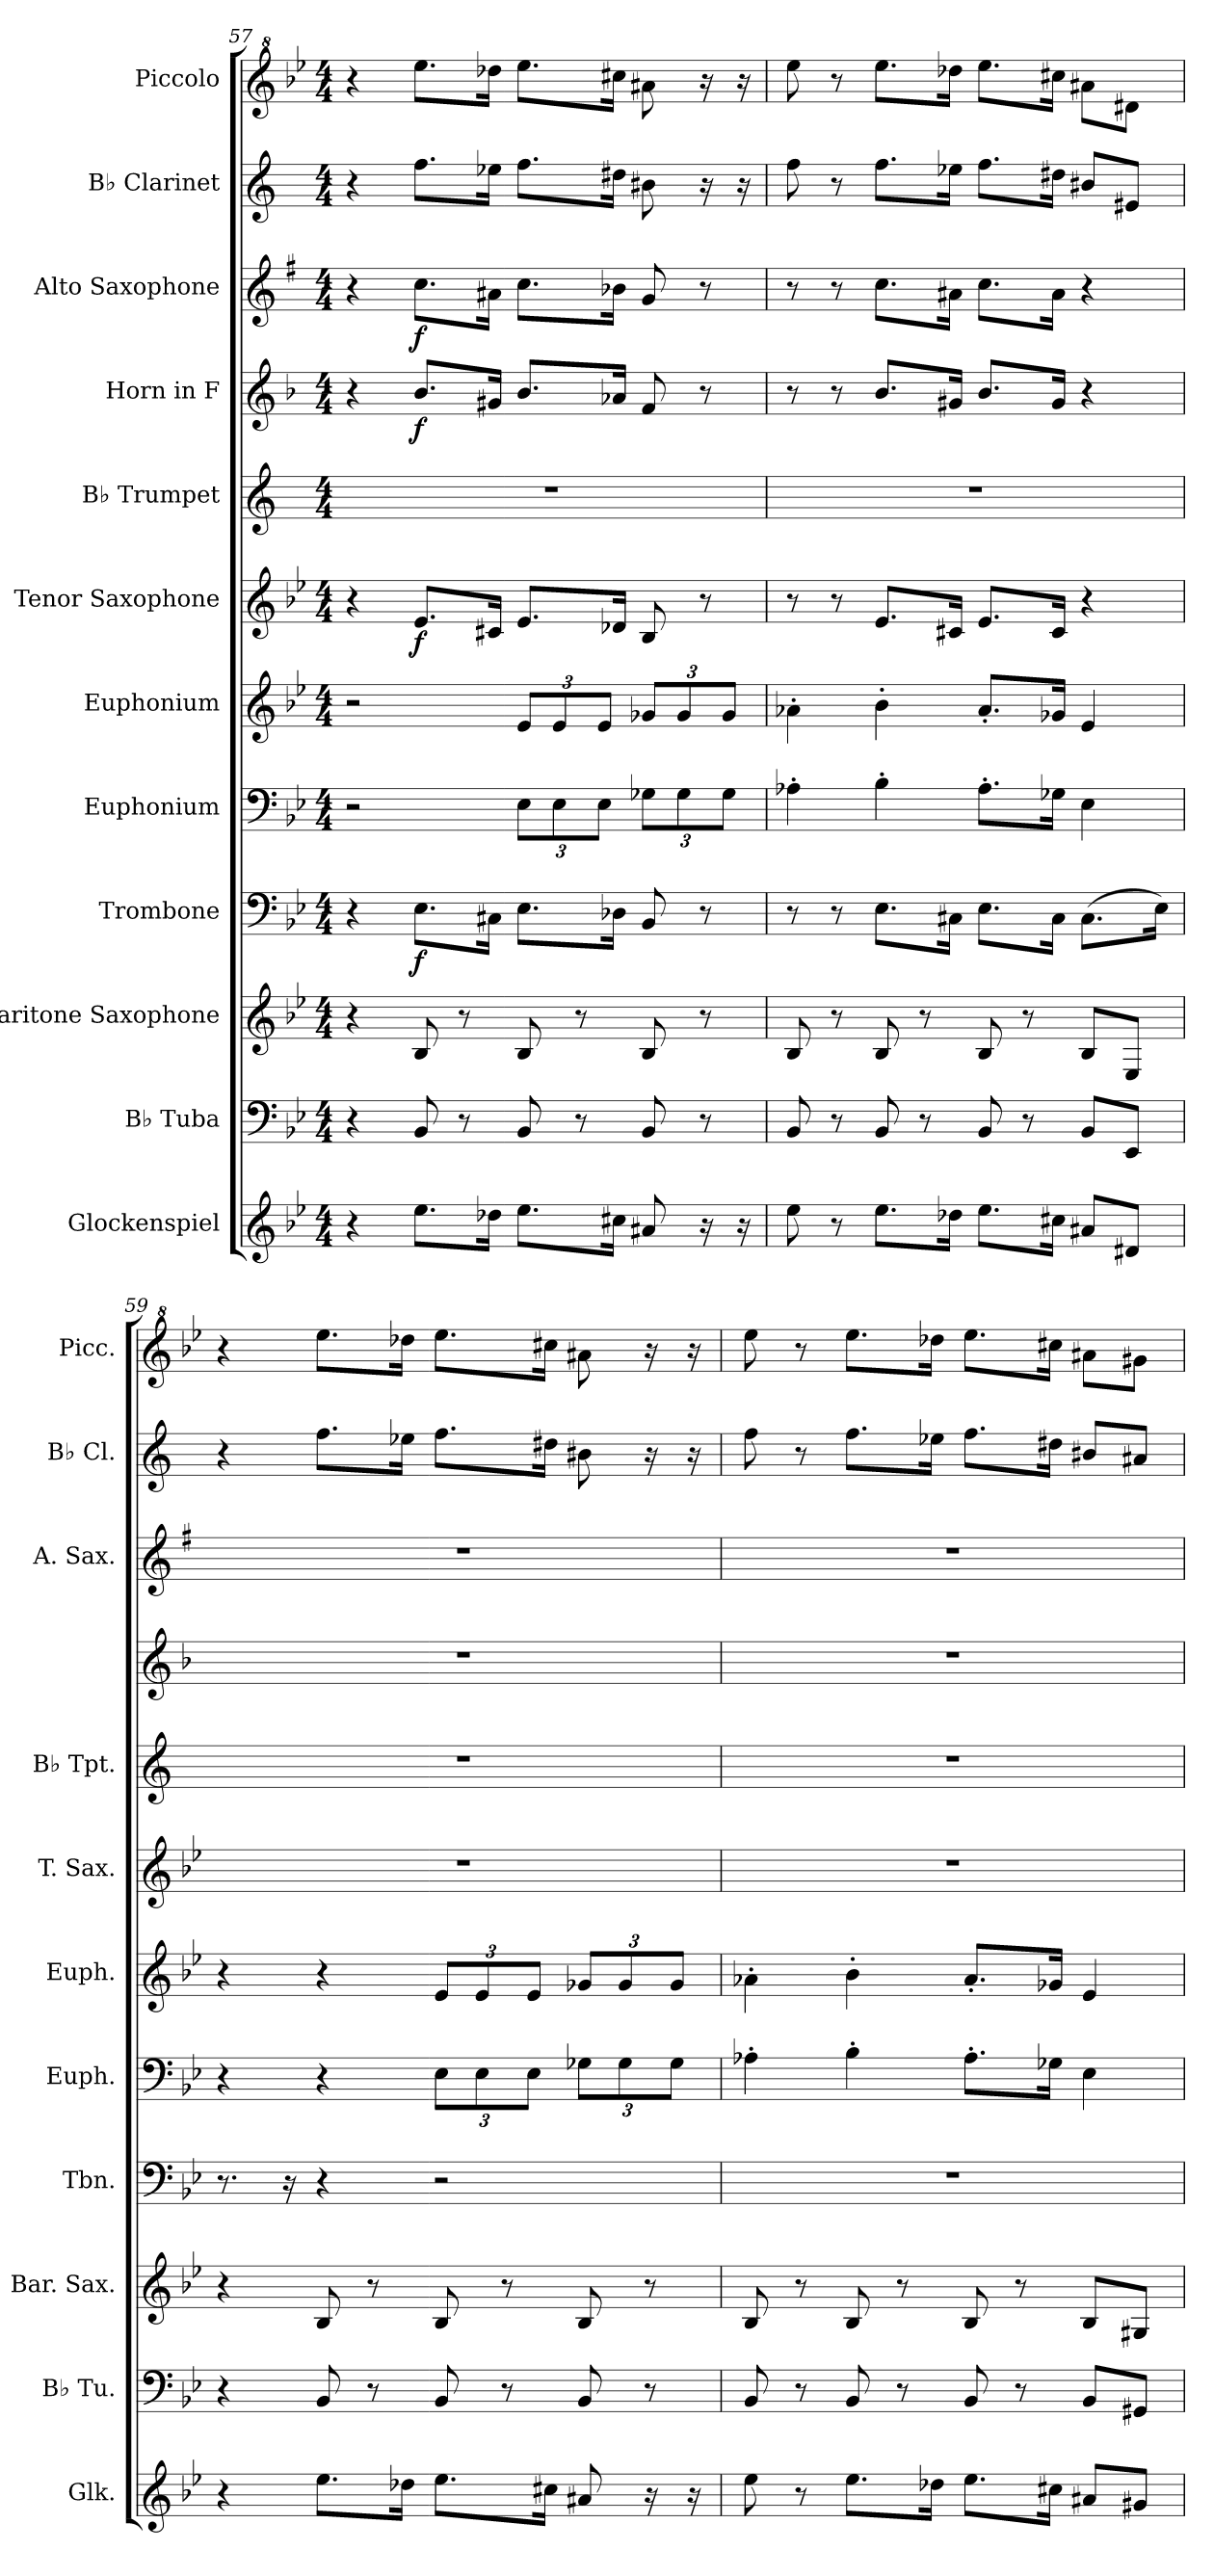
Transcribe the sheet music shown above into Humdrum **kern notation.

**kern	**kern	**kern	**kern	**dynam	**kern	**kern	**kern	**dynam	**kern	**kern	**dynam	**kern	**dynam	**kern	**kern
*part12	*part11	*part10	*part9	*part9	*part8	*part7	*part6	*part6	*part5	*part4	*part4	*part3	*part3	*part2	*part1
*staff12	*staff11	*staff10	*staff9	*staff9	*staff8	*staff7	*staff6	*staff6	*staff5	*staff4	*staff4	*staff3	*staff3	*staff2	*staff1
*I"Glockenspiel	*I"B♭ Tuba	*I"Baritone Saxophone	*I"Trombone	*	*I"Euphonium	*I"Euphonium	*I"Tenor Saxophone	*	*I"B♭ Trumpet	*I"Horn in F	*	*I"Alto Saxophone	*	*I"B♭ Clarinet	*I"Piccolo
*I'Glk.	*I'B♭ Tu.	*I'Bar. Sax.	*I'Tbn.	*	*I'Euph.	*I'Euph.	*I'T. Sax.	*	*I'B♭ Tpt.	*	*	*I'A. Sax.	*	*I'B♭ Cl.	*I'Picc.
*clefG2	*clefF4	*clefG2	*clefF4	*	*clefF4	*clefG2	*clefG2	*	*clefG2	*clefG2	*	*clefG2	*	*clefG2	*clefG^2
*ITrd-14c-24	*	*ITrd12c21	*	*	*	*ITrd8c14	*ITrd8c14	*	*ITrd1c2	*ITrd4c7	*	*ITrd5c9	*	*ITrd1c2	*ITrd-7c-12
*k[b-e-]	*k[b-e-]	*k[b-e-]	*k[b-e-]	*	*k[b-e-]	*k[b-e-]	*k[b-e-]	*	*k[b-e-]	*k[b-e-]	*	*k[b-e-]	*	*k[b-e-]	*k[b-e-]
*M4/4	*M4/4	*M4/4	*M4/4	*	*M4/4	*M4/4	*M4/4	*	*M4/4	*M4/4	*	*M4/4	*	*M4/4	*M4/4
=57	=57	=57	=57	=57	=57	=57	=57	=57	=57	=57	=57	=57	=57	=57	=57
4r	4r	4r	4r	.	2r	2r	4r	.	1r	4r	.	4r	.	4r	4r
!	!	!	!	!LO:DY:b	!	!	!	!LO:DY:b	!	!	!LO:DY:b	!	!LO:DY:b	!	!
8.eeee-\L	8BB-/	8BB-/	8.E-\L	f	.	.	8.E-/L	f	.	8.e-/L	f	8.e-\L	f	8.ee-\L	8.eeee-\L
.	8r	8r	.	.	.	.	.	.	.	.	.	.	.	.	.
16dddd-X\Jk	.	.	16C#X\Jk	.	.	.	16C#X/Jk	.	.	16c#X/Jk	.	16c#X\Jk	.	16dd-X\Jk	16dddd-X\Jk
*	*	*	*	*	*Xbrackettup	*Xbrackettup	*	*	*	*	*	*	*	*	*
8.eeee-\L	8BB-/	8BB-/	8.E-\L	.	12E-\L	12E-/L	8.E-/L	.	.	8.e-/L	.	8.e-\L	.	8.ee-\L	8.eeee-\L
.	.	.	.	.	12E-\	12E-/	.	.	.	.	.	.	.	.	.
.	8r	8r	.	.	.	.	.	.	.	.	.	.	.	.	.
.	.	.	.	.	12E-\J	12E-/J	.	.	.	.	.	.	.	.	.
16cccc#X\Jk	.	.	16D-X\Jk	.	.	.	16D-X/Jk	.	.	16d-X/Jk	.	16d-X\Jk	.	16cc#X\Jk	16cccc#X\Jk
8aaa#X/	8BB-/	8BB-/	8BB-/	.	12G-X\L	12G-X/L	8BB-/	.	.	8B-/	.	8B-/	.	8a#X\	8aaa#X\
.	.	.	.	.	12G-\	12G-/	.	.	.	.	.	.	.	.	.
16r	8r	8r	8r	.	.	.	8r	.	.	8r	.	8r	.	16r	16r
.	.	.	.	.	12G-\J	12G-/J	.	.	.	.	.	.	.	.	.
16r	.	.	.	.	.	.	.	.	.	.	.	.	.	16r	16r
!!LO:PB:g=z
=58	=58	=58	=58	=58	=58	=58	=58	=58	=58	=58	=58	=58	=58	=58	=58
8eeee-\	8BB-/	8BB-/	8r	.	4A-X'\	4A-X'\	8r	.	1r	8r	.	8r	.	8ee-\	8eeee-\
8r	8r	8r	8r	.	.	.	8r	.	.	8r	.	8r	.	8r	8r
8.eeee-\L	8BB-/	8BB-/	8.E-\L	.	4B-'\	4B-'\	8.E-/L	.	.	8.e-/L	.	8.e-\L	.	8.ee-\L	8.eeee-\L
.	8r	8r	.	.	.	.	.	.	.	.	.	.	.	.	.
16dddd-X\Jk	.	.	16C#X\Jk	.	.	.	16C#X/Jk	.	.	16c#X/Jk	.	16c#X\Jk	.	16dd-X\Jk	16dddd-X\Jk
8.eeee-\L	8BB-/	8BB-/	8.E-\L	.	8.A-'\L	8.A-'/L	8.E-/L	.	.	8.e-/L	.	8.e-\L	.	8.ee-\L	8.eeee-\L
.	8r	8r	.	.	.	.	.	.	.	.	.	.	.	.	.
16cccc#X\Jk	.	.	16C#\Jk	.	16G-X\Jk	16G-X/Jk	16C#/Jk	.	.	16c#/Jk	.	16c#\Jk	.	16cc#X\Jk	16cccc#X\Jk
8aaa#X/L	8BB-/L	8BB-/L	(8.C#\L	.	4E-\	4E-/	4r	.	.	4r	.	4r	.	8a#X/L	8aaa#X\L
8ddd#X/J	8EE-/J	8EE-/J	.	.	.	.	.	.	.	.	.	.	.	8d#X/J	8ddd#X\J
.	.	.	16E-\Jk)	.	.	.	.	.	.	.	.	.	.	.	.
=59	=59	=59	=59	=59	=59	=59	=59	=59	=59	=59	=59	=59	=59	=59	=59
4r	4r	4r	8.r	.	4r	4r	1r	.	1r	1r	.	1r	.	4r	4r
.	.	.	16r	.	.	.	.	.	.	.	.	.	.	.	.
8.eeee-\L	8BB-/	8BB-/	4r	.	4r	4r	.	.	.	.	.	.	.	8.ee-\L	8.eeee-\L
.	8r	8r	.	.	.	.	.	.	.	.	.	.	.	.	.
16dddd-X\Jk	.	.	.	.	.	.	.	.	.	.	.	.	.	16dd-X\Jk	16dddd-X\Jk
8.eeee-\L	8BB-/	8BB-/	2r	.	12E-\L	12E-/L	.	.	.	.	.	.	.	8.ee-\L	8.eeee-\L
.	.	.	.	.	12E-\	12E-/	.	.	.	.	.	.	.	.	.
.	8r	8r	.	.	.	.	.	.	.	.	.	.	.	.	.
.	.	.	.	.	12E-\J	12E-/J	.	.	.	.	.	.	.	.	.
16cccc#X\Jk	.	.	.	.	.	.	.	.	.	.	.	.	.	16cc#X\Jk	16cccc#X\Jk
8aaa#X/	8BB-/	8BB-/	.	.	12G-X\L	12G-X/L	.	.	.	.	.	.	.	8a#X\	8aaa#X\
.	.	.	.	.	12G-\	12G-/	.	.	.	.	.	.	.	.	.
16r	8r	8r	.	.	.	.	.	.	.	.	.	.	.	16r	16r
.	.	.	.	.	12G-\J	12G-/J	.	.	.	.	.	.	.	.	.
16r	.	.	.	.	.	.	.	.	.	.	.	.	.	16r	16r
=60	=60	=60	=60	=60	=60	=60	=60	=60	=60	=60	=60	=60	=60	=60	=60
8eeee-\	8BB-/	8BB-/	1r	.	4A-X'\	4A-X'\	1r	.	1r	1r	.	1r	.	8ee-\	8eeee-\
8r	8r	8r	.	.	.	.	.	.	.	.	.	.	.	8r	8r
8.eeee-\L	8BB-/	8BB-/	.	.	4B-'\	4B-'\	.	.	.	.	.	.	.	8.ee-\L	8.eeee-\L
.	8r	8r	.	.	.	.	.	.	.	.	.	.	.	.	.
16dddd-X\Jk	.	.	.	.	.	.	.	.	.	.	.	.	.	16dd-X\Jk	16dddd-X\Jk
8.eeee-\L	8BB-/	8BB-/	.	.	8.A-'\L	8.A-'/L	.	.	.	.	.	.	.	8.ee-\L	8.eeee-\L
.	8r	8r	.	.	.	.	.	.	.	.	.	.	.	.	.
16cccc#X\Jk	.	.	.	.	16G-X\Jk	16G-X/Jk	.	.	.	.	.	.	.	16cc#X\Jk	16cccc#X\Jk
8aaa#X/L	8BB-/L	8BB-/L	.	.	4E-\	4E-/	.	.	.	.	.	.	.	8a#X/L	8aaa#X\L
8ggg#X/J	8GG#X/J	8GG#X/J	.	.	.	.	.	.	.	.	.	.	.	8g#X/J	8ggg#X\J
=	=	=	=	=	=	=	=	=	=	=	=	=	=	=	=
*-	*-	*-	*-	*-	*-	*-	*-	*-	*-	*-	*-	*-	*-	*-	*-
